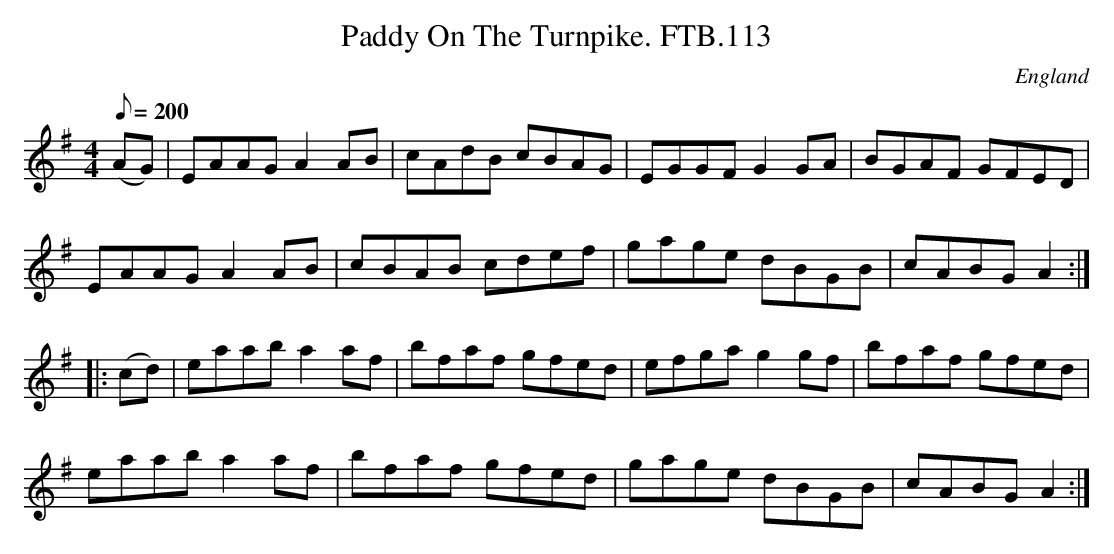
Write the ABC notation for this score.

X:1
T:Paddy On The Turnpike. FTB.113
M:4/4
L:1/8
Q:200
O:England
K:G
(AG)|EAAGA2AB|cAdB cBAG|EGGFG2GA|BGAF GFED|
EAAGA2AB|cBAB cdef|gage dBGB|cABGA2:|
|:(cd)|eaaba2af|bfaf gfed|efgag2gf|bfaf gfed|
eaaba2af|bfaf gfed|gage dBGB|cABG A2:|
